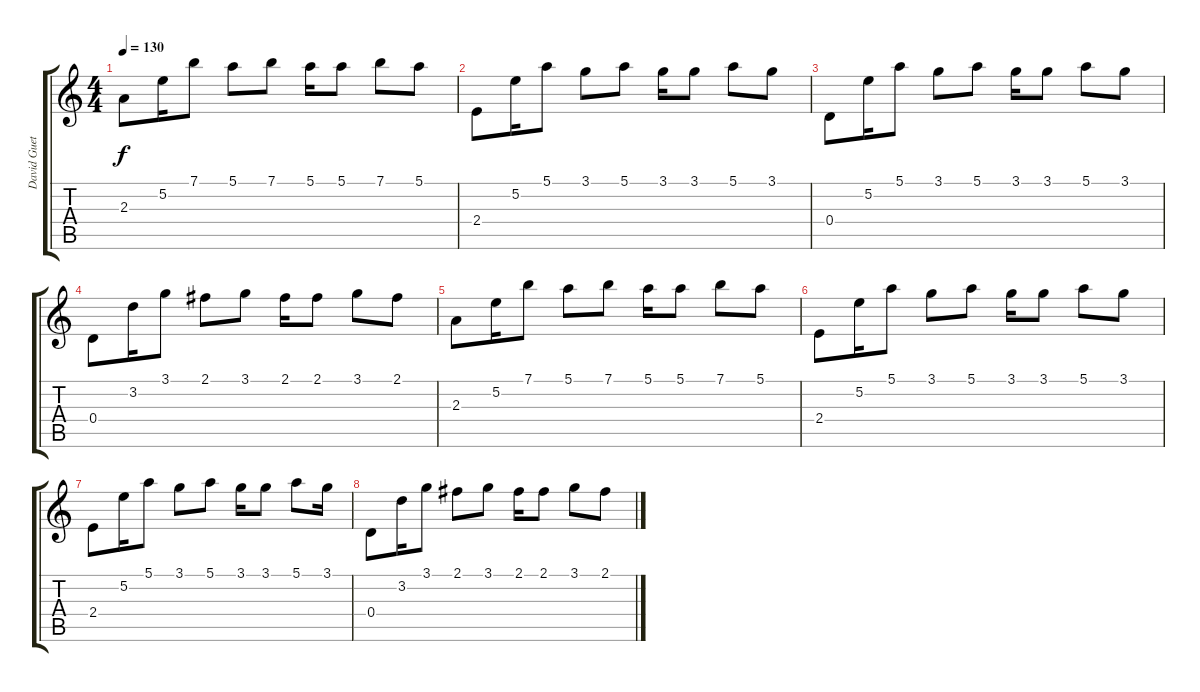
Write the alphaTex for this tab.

\track ("David Guetta)))" "David Guet") {instrument overdrivenguitar}
\staff {score tabs}
\tuning (E4 B3 G3 D3 A2 E2) {hide}
\ts (4 4)
\tempo 130
\clef g2
\ks c
2.3.8{dy f} 5.2.16 7.1.8 5.1.8 7.1.8 5.1.16 5.1.8 7.1.8 5.1.8 |
2.4.8 5.2.16 5.1.8 3.1.8 5.1.8 3.1.16 3.1.8 5.1.8 3.1.8 |
0.4.8 5.2.16 5.1.8 3.1.8 5.1.8 3.1.16 3.1.8 5.1.8 3.1.8 |
0.4.8 3.2.16 3.1.8 2.1.8 3.1.8 2.1.16 2.1.8 3.1.8 2.1.8 |
2.3.8 5.2.16 7.1.8 5.1.8 7.1.8 5.1.16 5.1.8 7.1.8 5.1.8 |
2.4.8 5.2.16 5.1.8 3.1.8 5.1.8 3.1.16 3.1.8 5.1.8 3.1.8 |
2.4.8 5.2.16 5.1.8 3.1.8 5.1.8 3.1.16 3.1.8 5.1.8 3.1.16 |
0.4.8 3.2.16 3.1.8 2.1.8 3.1.8 2.1.16 2.1.8 3.1.8 2.1.8
